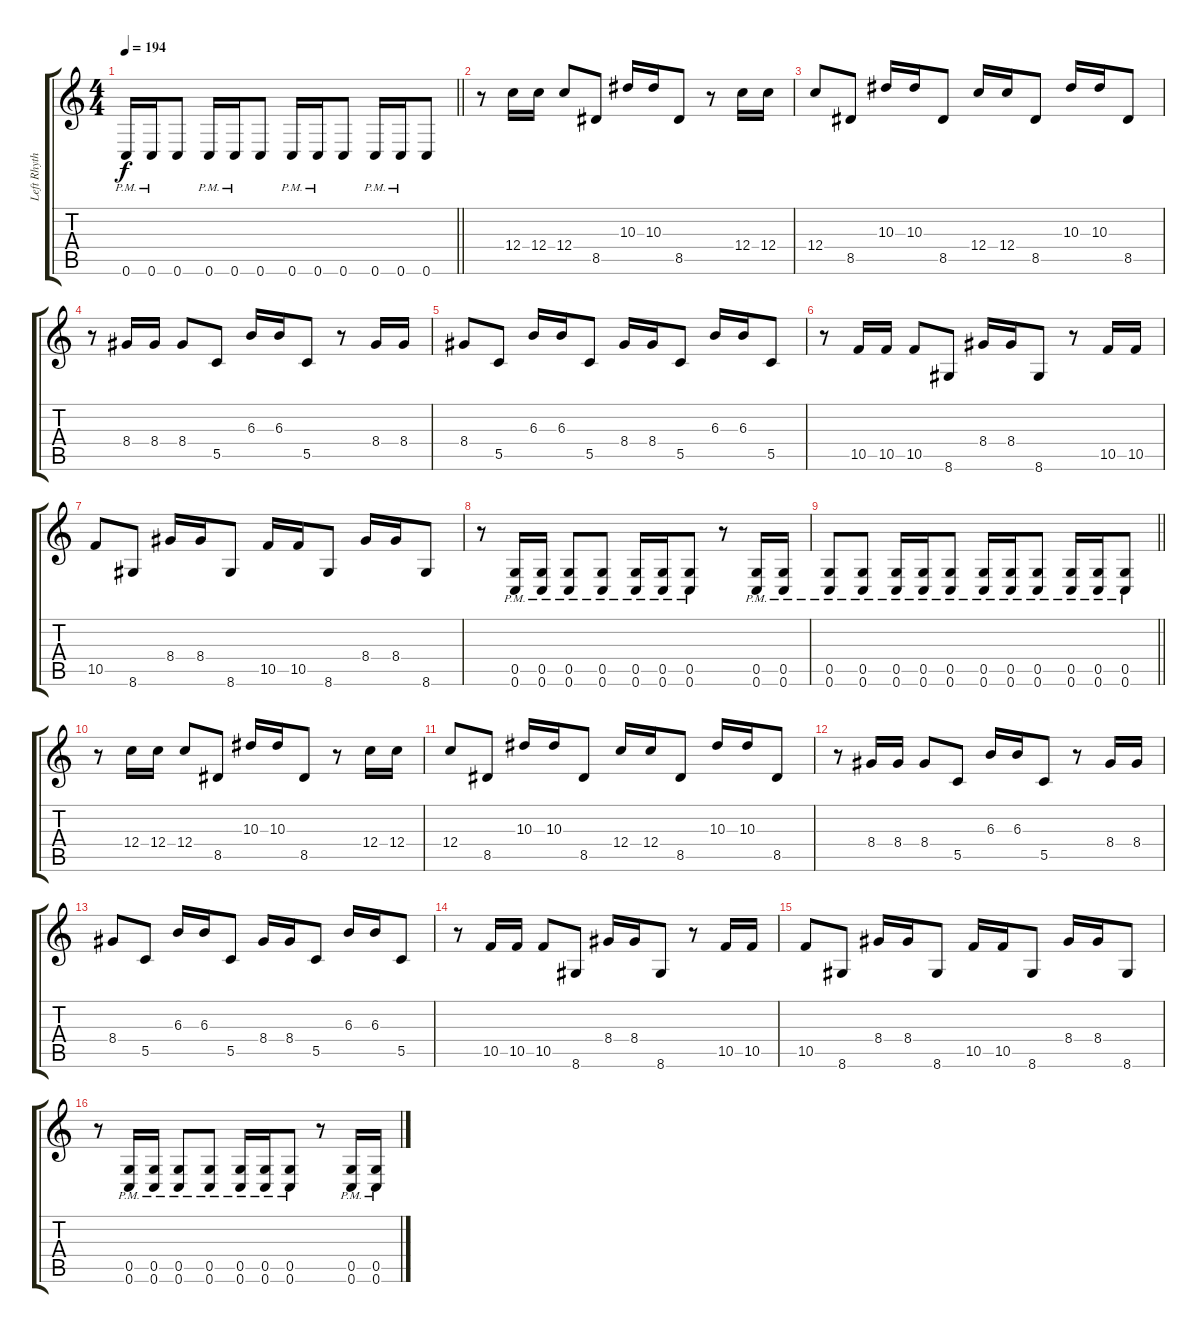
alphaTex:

\track ("Left Rhythm" "Left Rhyth") {instrument distortionguitar}
\staff {score tabs}
\tuning (D4 A3 F3 C3 G2 C2) {hide}
\ts (4 4)
\tempo 194
\clef g2
\barLineRight lightlight
\ks c
0.6{pm}.16{dy f} 0.6{pm}.16 0.6.8 0.6{pm}.16 0.6{pm}.16 0.6.8 0.6{pm}.16 0.6{pm}.16 0.6.8 0.6{pm}.16 0.6{pm}.16 0.6.8 |
\section ("" "")
r.8 12.4.16 12.4.16 12.4.8 8.5.8 10.3.16 10.3.16 8.5.8 r.8 12.4.16 12.4.16 |
12.4.8 8.5.8 10.3.16 10.3.16 8.5.8 12.4.16 12.4.16 8.5.8 10.3.16 10.3.16 8.5.8 |
r.8 8.4.16 8.4.16 8.4.8 5.5.8 6.3.16 6.3.16 5.5.8 r.8 8.4.16 8.4.16 |
8.4.8 5.5.8 6.3.16 6.3.16 5.5.8 8.4.16 8.4.16 5.5.8 6.3.16 6.3.16 5.5.8 |
r.8 10.5.16 10.5.16 10.5.8 8.6.8 8.4.16 8.4.16 8.6.8 r.8 10.5.16 10.5.16 |
10.5.8 8.6.8 8.4.16 8.4.16 8.6.8 10.5.16 10.5.16 8.6.8 8.4.16 8.4.16 8.6.8 |
r.8 (0.5{pm} 0.6{pm}).16 (0.5{pm} 0.6{pm}).16 (0.5{pm} 0.6{pm}).8 (0.5{pm} 0.6{pm}).8 (0.5{pm} 0.6{pm}).16 (0.5{pm} 0.6{pm}).16 (0.5{pm} 0.6{pm}).8 r.8 (0.5{pm} 0.6{pm}).16 (0.5{pm} 0.6{pm}).16 |
\barLineRight lightlight
(0.5{pm} 0.6{pm}).8 (0.5{pm} 0.6{pm}).8 (0.5{pm} 0.6{pm}).16 (0.5{pm} 0.6{pm}).16 (0.5{pm} 0.6{pm}).8 (0.5{pm} 0.6{pm}).16 (0.5{pm} 0.6{pm}).16 (0.5{pm} 0.6{pm}).8 (0.5{pm} 0.6{pm}).16 (0.5{pm} 0.6{pm}).16 (0.5{pm} 0.6{pm}).8 |
\section ("" "")
r.8 12.4.16 12.4.16 12.4.8 8.5.8 10.3.16 10.3.16 8.5.8 r.8 12.4.16 12.4.16 |
12.4.8 8.5.8 10.3.16 10.3.16 8.5.8 12.4.16 12.4.16 8.5.8 10.3.16 10.3.16 8.5.8 |
r.8 8.4.16 8.4.16 8.4.8 5.5.8 6.3.16 6.3.16 5.5.8 r.8 8.4.16 8.4.16 |
8.4.8 5.5.8 6.3.16 6.3.16 5.5.8 8.4.16 8.4.16 5.5.8 6.3.16 6.3.16 5.5.8 |
r.8 10.5.16 10.5.16 10.5.8 8.6.8 8.4.16 8.4.16 8.6.8 r.8 10.5.16 10.5.16 |
10.5.8 8.6.8 8.4.16 8.4.16 8.6.8 10.5.16 10.5.16 8.6.8 8.4.16 8.4.16 8.6.8 |
r.8 (0.5{pm} 0.6{pm}).16 (0.5{pm} 0.6{pm}).16 (0.5{pm} 0.6{pm}).8 (0.5{pm} 0.6{pm}).8 (0.5{pm} 0.6{pm}).16 (0.5{pm} 0.6{pm}).16 (0.5{pm} 0.6{pm}).8 r.8 (0.5{pm} 0.6{pm}).16 (0.5{pm} 0.6{pm}).16
